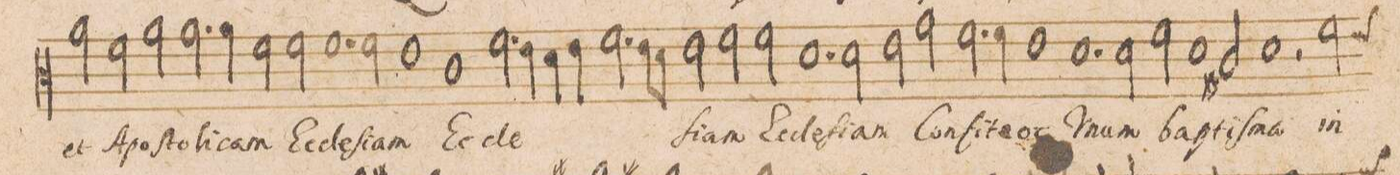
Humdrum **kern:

**kern	**text
*I"CANTVS.	*
*clefC3	*
*k[]	*
*met(C|)	*
*M2/1	*
2a\	et
2f\	A-
2a\	-po-
=167-	=167-
2.a\	-ſto-
4a\	-li-
2f\	-cam
2f\	Ec-
=168-	=168-
1.f	-cle-
2f\	-ſi-
=169-	=169-
1e	-am
1c	Ec-
=170-	=170-
2.f\	-cle-
4e\	.
4d\	.
4e\	.
2.f\	.
=171-	=171-
8e\L	.
8d\J	.
2e\	-ſi-
2f\	-am
2f\	Ec-
=172-	=172-
1.d	-cle-
2d\	-ſi-
=173-	=173-
2e\	-am
2g\	Con-
2.f\	-fi-
4f\	-te-
=174-	=174-
1e	-or
1.d	V-
=175-	=175-
2d\	-num
2f\	ba-
1d	-pti-
=176-	=176-
2c#X/	.
1d	-ſma
=177-	=177-
2r	.
*custos:e	*
2f\	in
*-	*-
